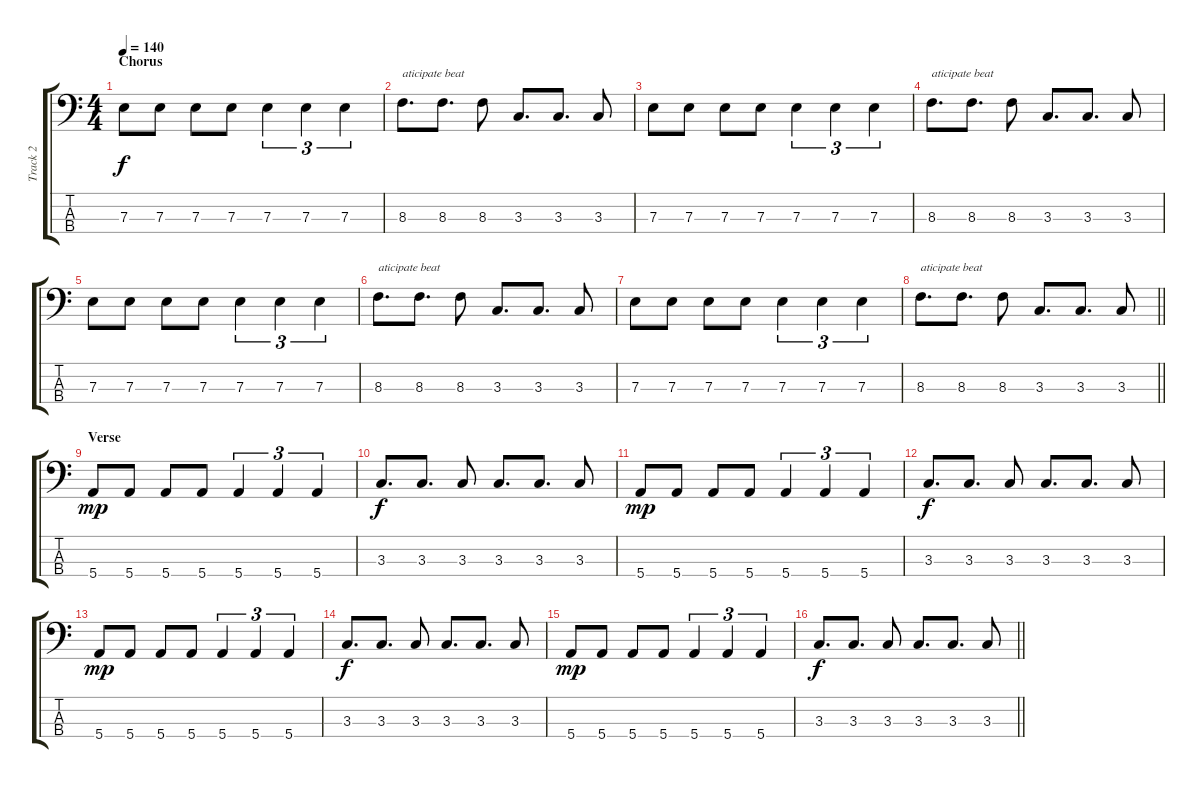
\track ("Track 2" "Track 2") {instrument electricbassfinger}
\staff {score tabs}
\tuning (G2 D2 A1 E1) {hide}
\ts (4 4)
\section ("" "Chorus")
\tempo 140
\clef f4
\ks c
7.3.8{dy f} 7.3.8 7.3.8 7.3.8 7.3.4{tu (3 2)} 7.3.4{tu (3 2)} 7.3.4{tu (3 2)} |
8.3.8{d txt "aticipate beat"} 8.3.8{d} 8.3.8 3.3.8{d} 3.3.8{d} 3.3.8 |
7.3.8 7.3.8 7.3.8 7.3.8 7.3.4{tu (3 2)} 7.3.4{tu (3 2)} 7.3.4{tu (3 2)} |
8.3.8{d txt "aticipate beat"} 8.3.8{d} 8.3.8 3.3.8{d} 3.3.8{d} 3.3.8 |
7.3.8 7.3.8 7.3.8 7.3.8 7.3.4{tu (3 2)} 7.3.4{tu (3 2)} 7.3.4{tu (3 2)} |
8.3.8{d txt "aticipate beat"} 8.3.8{d} 8.3.8 3.3.8{d} 3.3.8{d} 3.3.8 |
7.3.8 7.3.8 7.3.8 7.3.8 7.3.4{tu (3 2)} 7.3.4{tu (3 2)} 7.3.4{tu (3 2)} |
\barLineRight lightlight
8.3.8{d txt "aticipate beat"} 8.3.8{d} 8.3.8 3.3.8{d} 3.3.8{d} 3.3.8 |
\section ("" "Verse")
5.4.8{dy mp} 5.4.8 5.4.8 5.4.8 5.4.4{tu (3 2)} 5.4.4{tu (3 2)} 5.4.4{tu (3 2)} |
3.3.8{d dy f} 3.3.8{d} 3.3.8 3.3.8{d} 3.3.8{d} 3.3.8 |
5.4.8{dy mp} 5.4.8 5.4.8 5.4.8 5.4.4{tu (3 2)} 5.4.4{tu (3 2)} 5.4.4{tu (3 2)} |
3.3.8{d dy f} 3.3.8{d} 3.3.8 3.3.8{d} 3.3.8{d} 3.3.8 |
5.4.8{dy mp} 5.4.8 5.4.8 5.4.8 5.4.4{tu (3 2)} 5.4.4{tu (3 2)} 5.4.4{tu (3 2)} |
3.3.8{d dy f} 3.3.8{d} 3.3.8 3.3.8{d} 3.3.8{d} 3.3.8 |
5.4.8{dy mp} 5.4.8 5.4.8 5.4.8 5.4.4{tu (3 2)} 5.4.4{tu (3 2)} 5.4.4{tu (3 2)} |
\barLineRight lightlight
3.3.8{d dy f} 3.3.8{d} 3.3.8 3.3.8{d} 3.3.8{d} 3.3.8
